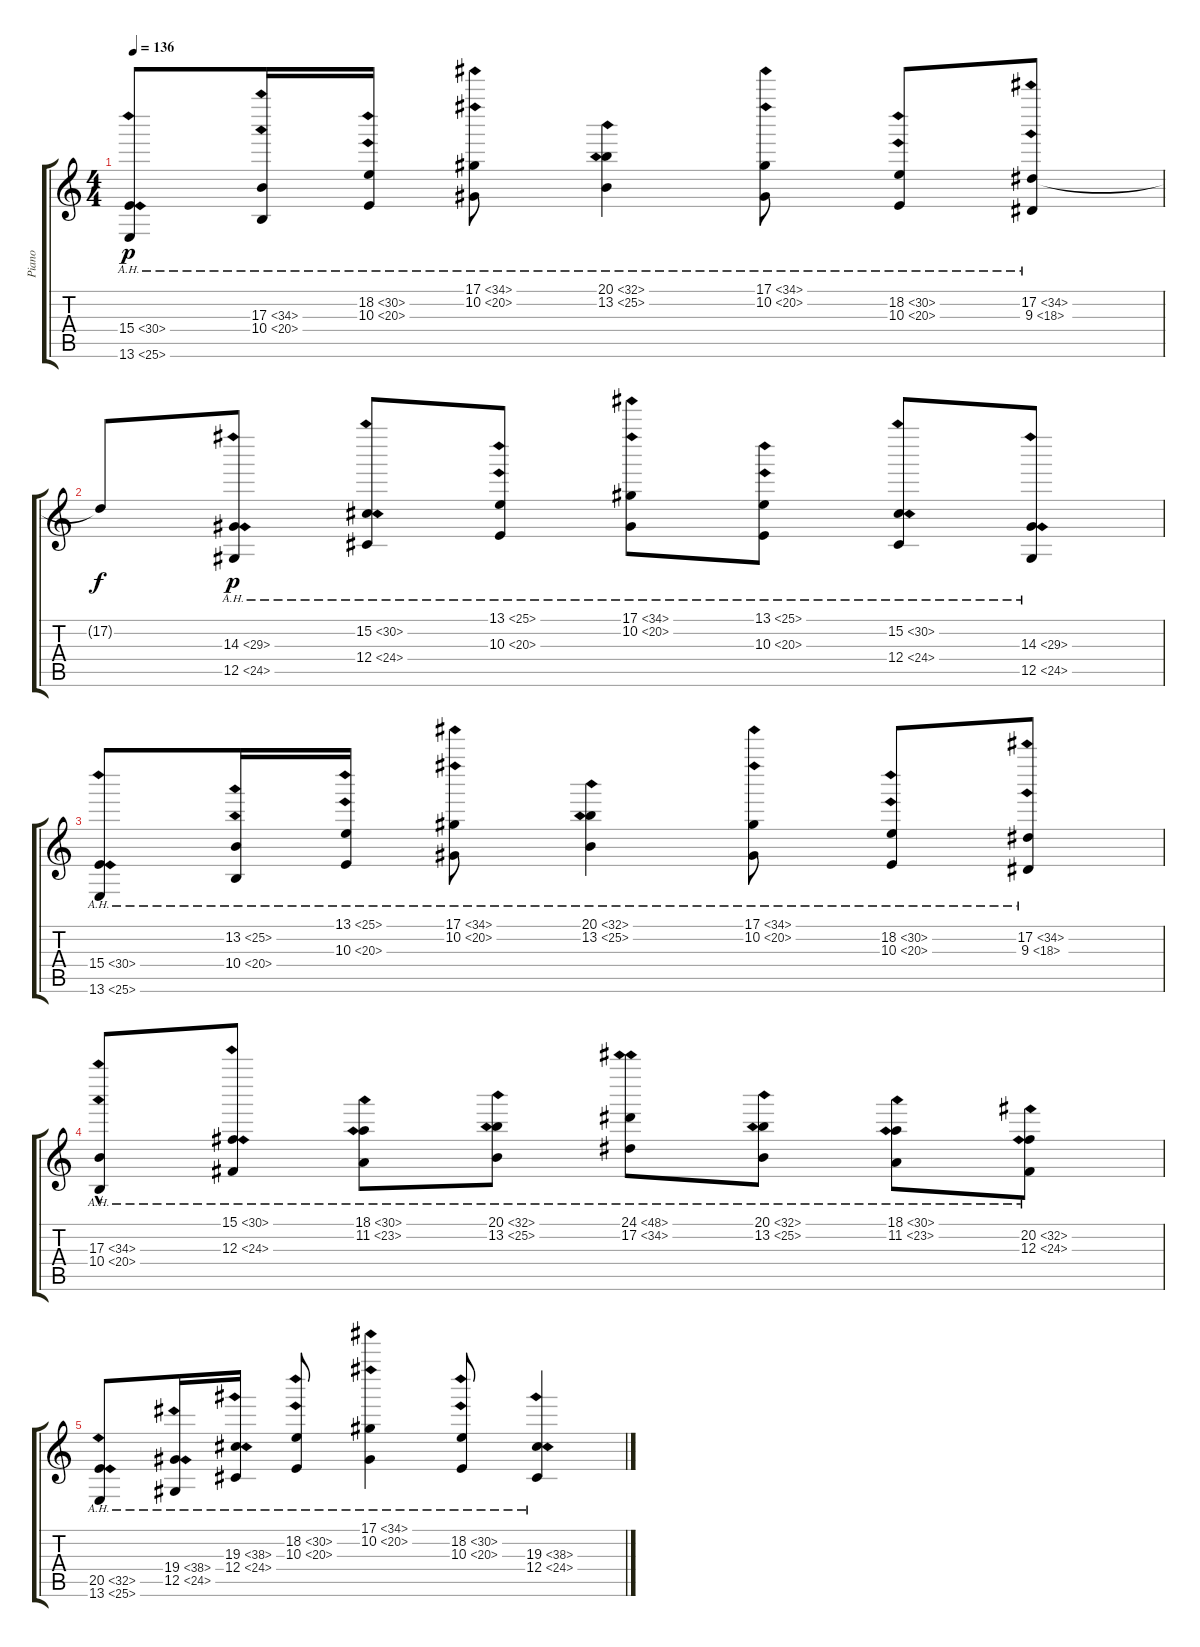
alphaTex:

\track ("Piano" "Piano") {instrument acousticgrandpiano}
\staff {score tabs}
\tuning (Eb4 Bb3 Gb3 Db3 Ab2 Eb2) {hide}
\ts (4 4)
\tempo 136
\clef g2
\ks c
(15.4{ah 15} 13.6{ah 12}).8{dy p} (17.3{ah 17} 10.4{ah 10}).16 (18.2{ah 12} 10.3{ah 10}).16 (17.1{ah 17} 10.2{ah 10}).8 (20.1{ah 12} 13.2{ah 12}).4{volume 4} (17.1{ah 17} 10.2{ah 10}).8 (18.2{ah 12} 10.3{ah 10}).8 (17.2{ah 17} 9.3{ah 9}).8 |
17.2{t}.8{dy f} (14.3{ah 15} 12.5{ah 12}).8{dy p} (15.2{ah 15} 12.4{ah 12}).8 (13.1{ah 12} 10.3{ah 10}).8 (17.1{ah 17} 10.2{ah 10}).8{volume 3} (13.1{ah 12} 10.3{ah 10}).8 (15.2{ah 15} 12.4{ah 12}).8 (14.3{ah 15} 12.5{ah 12}).8 |
(15.4{ah 15} 13.6{ah 12}).8 (13.2{ah 12} 10.4{ah 10}).16 (13.1{ah 12} 10.3{ah 10}).16 (17.1{ah 17} 10.2{ah 10}).8 (20.1{ah 12} 13.2{ah 12}).4{volume 2} (17.1{ah 17} 10.2{ah 10}).8 (18.2{ah 12} 10.3{ah 10}).8 (17.2{ah 17} 9.3{ah 9}).8 |
(17.3{ah 17 hac} 10.4{ah 10}).8 (15.1{ah 15} 12.3{ah 12}).8 (18.1{ah 12} 11.2{ah 12}).8 (20.1{ah 12} 13.2{ah 12}).8 (24.1{ah 24} 17.2{ah 17}).8{volume 1} (20.1{ah 12} 13.2{ah 12}).8 (18.1{ah 12} 11.2{ah 12}).8 (20.2{ah 12} 12.3{ah 12}).8 |
(20.5{ah 12} 13.6{ah 12}).8 (19.4{ah 19} 12.5{ah 12}).16 (19.3{ah 19} 12.4{ah 12}).16 (18.2{ah 12} 10.3{ah 10}).8 (17.1{ah 17} 10.2{ah 10}).4{volume 0} (18.2{ah 12} 10.3{ah 10}).8 (19.3{ah 19} 12.4{ah 12}).4
